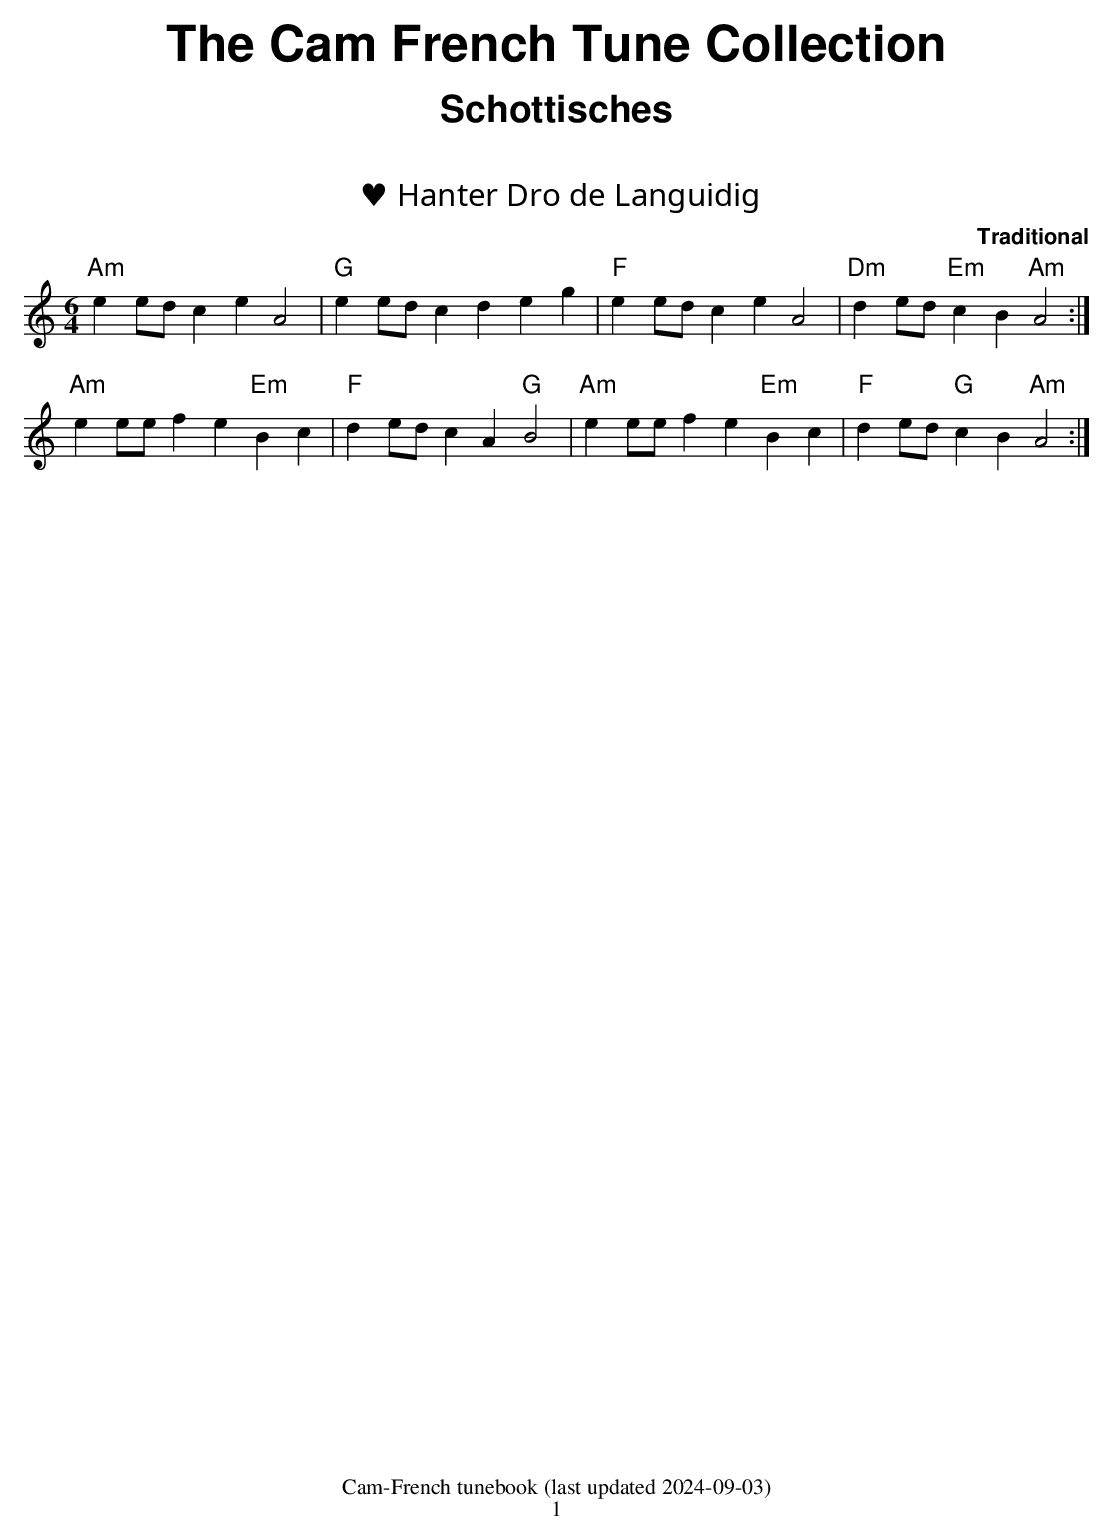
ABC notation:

X:1
T:♥ Hanter Dro de Languidig
C:Traditional
M:6/4
L:1/8
Q:1/4=180
K:Am
"Am" e2ed c2e2 A4 | "G" e2ed c2d2 e2g2 | \
"F" e2ed c2e2 A4 | "Dm" d2ed "Em" c2B2 "Am" A4 :|
"Am" e2ee f2e2 "Em" B2c2 | "F" d2ed c2A2 "G" B4 | \
"Am" e2ee f2e2 "Em" B2c2 | "F" d2ed "G" c2B2 "Am" A4 :|
